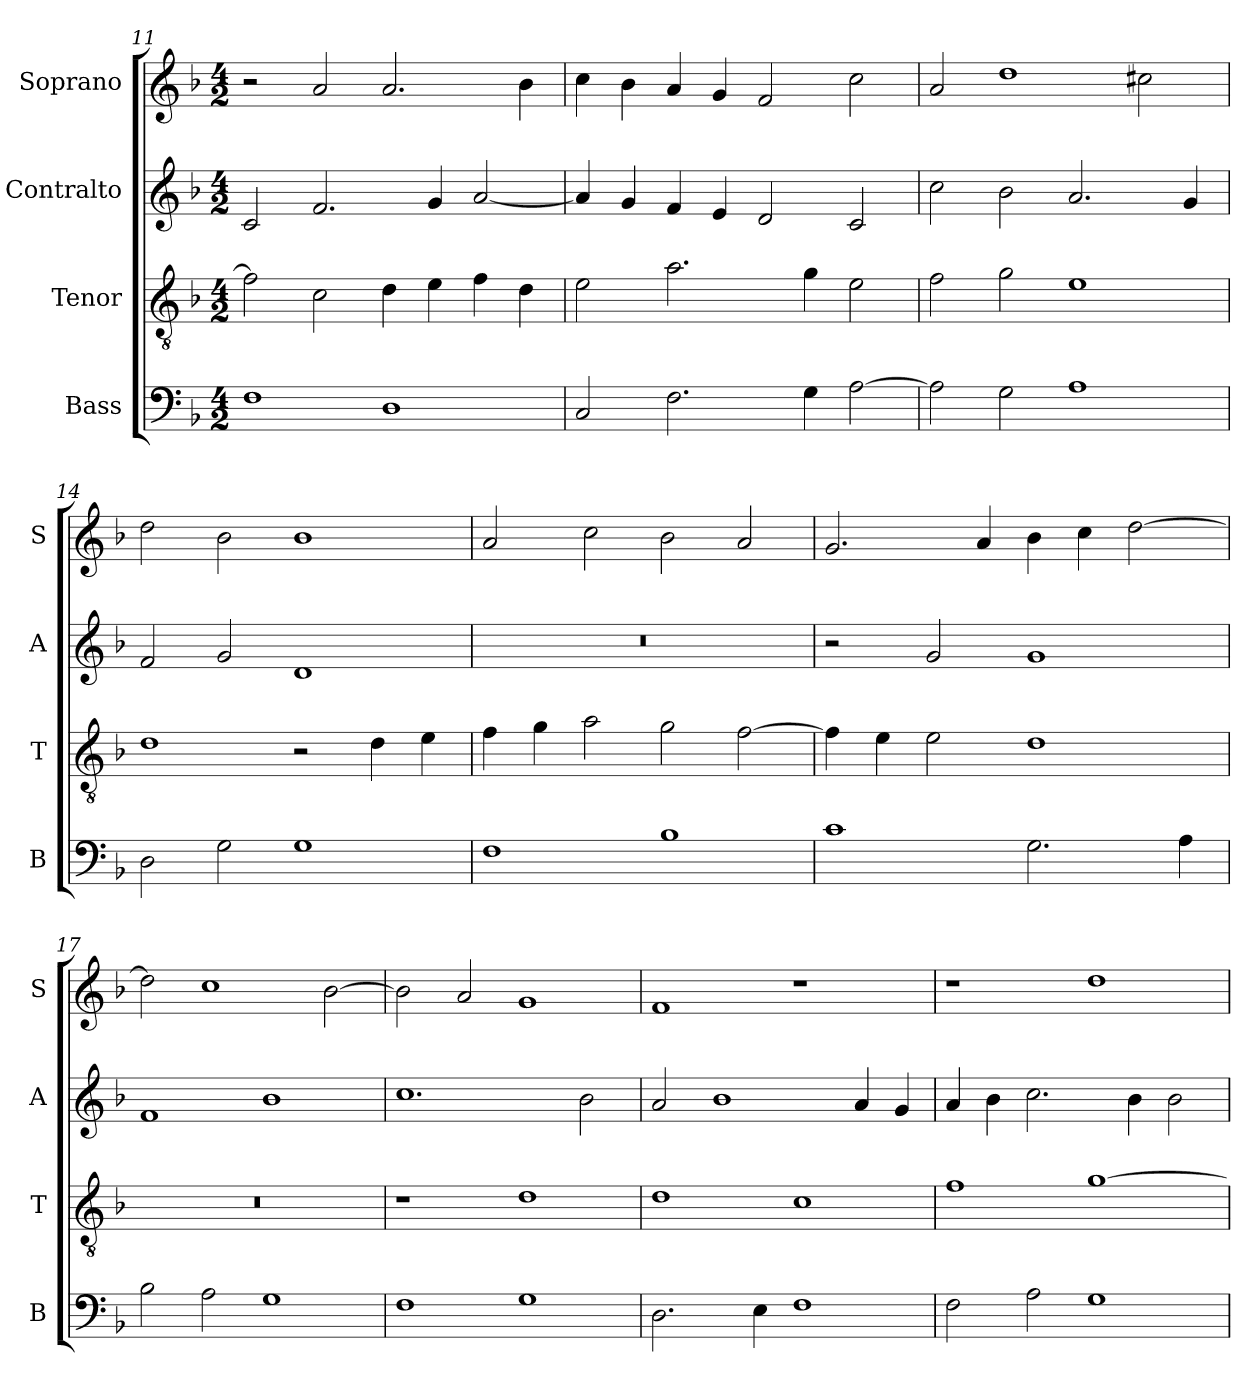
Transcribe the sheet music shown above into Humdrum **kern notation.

**kern	**kern	**kern	**kern
*part4	*part3	*part2	*part1
*staff4	*staff3	*staff2	*staff1
*I"Bass	*I"Tenor	*I"Contralto	*I"Soprano
*I'B	*I'T	*I'A	*I'S
*clefF4	*clefGv2	*clefG2	*clefG2
*k[b-]	*k[b-]	*k[b-]	*k[b-]
*G:dor	*G:dor	*G:dor	*G:dor
*M4/2	*M4/2	*M4/2	*M4/2
=11	=11	=11	=11
1F	2f]	2c	2r
.	2c	2.f	2a
1D	4d	.	2.a
.	4e	4g	.
.	4f	[2a	.
.	4d	.	4b-
=12	=12	=12	=12
2C	2e	4a]	4cc
.	.	4g	4b-
2.F	2.a	4f	4a
.	.	4e	4g
.	.	2d	2f
4G	4g	.	.
[2A	2e	2c	2cc
=13	=13	=13	=13
2A]	2f	2cc	2a
2G	2g	2b-	1dd
1A	1e	2.a	.
.	.	.	2cc#X
.	.	4g	.
=14	=14	=14	=14
2D	1d	2f	2dd
2G	.	2g	2b-
1G	2r	1d	1b-
.	4d	.	.
.	4e	.	.
=15	=15	=15	=15
1F	4f	0r	2a
.	4g	.	.
.	2a	.	2cc
1B-	2g	.	2b-
.	[2f	.	2a
=16	=16	=16	=16
1c	4f]	2r	2.g
.	4e	.	.
.	2e	2g	.
.	.	.	4a
2.G	1d	1g	4b-
.	.	.	4cc
.	.	.	[2dd
4A	.	.	.
=17	=17	=17	=17
2B-	0r	1f	2dd]
2A	.	.	1cc
1G	.	1b-	.
.	.	.	[2b-
=18	=18	=18	=18
1F	1r	1.cc	2b-]
.	.	.	2a
1G	1d	.	1g
.	.	2b-	.
=19	=19	=19	=19
2.D	1d	2a	1f
.	.	1b-	.
4E	.	.	.
1F	1c	.	1r
.	.	4a	.
.	.	4g	.
=20	=20	=20	=20
2F	1f	4a	1r
.	.	4b-	.
2A	.	2.cc	.
1G	[1g	.	1dd
.	.	4b-	.
.	.	2b-	.
=	=	=	=
*-	*-	*-	*-
